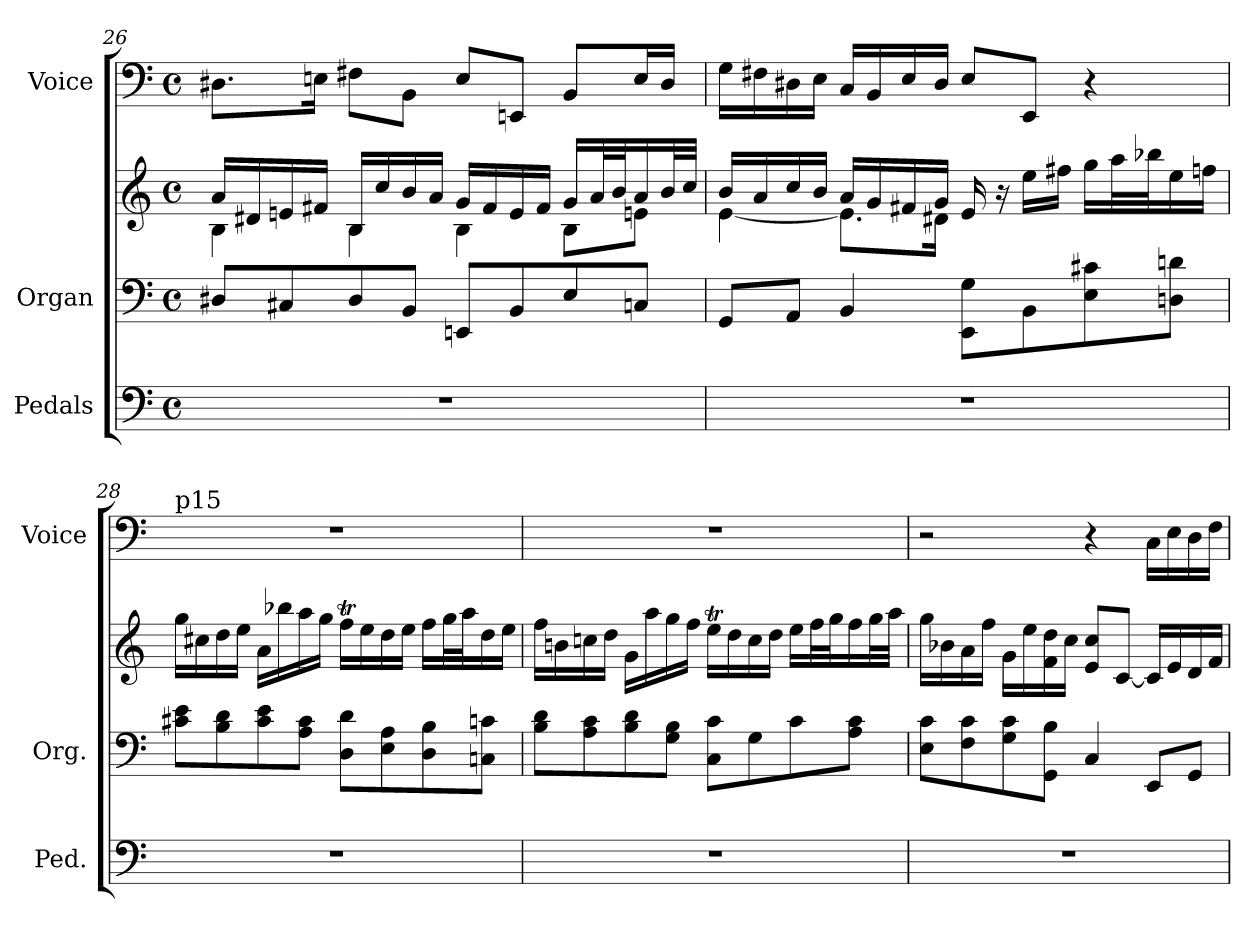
**kern	**kern	**kern	**kern
*part3	*part2	*part2	*part1
*staff4	*staff3	*staff2	*staff1
*I"Pedals	*I"Organ	*	*I"Voice
*I'Ped.	*I'Org.	*	*I'Voice
!!LO:LB:g=z
*clefF4	*clefF4	*clefG2	*clefF4
*k[]	*k[]	*k[]	*k[]
*C:	*C:	*C:	*C:
*M4/4	*M4/4	*M4/4	*M4/4
*met(c)	*met(c)	*met(c)	*met(c)
=26	=26	=26	=26
*	*	*^	*
1r	8D#Xi/L	16ai/LL	4Bi\	8.D#Xi\L
.	.	16d#Xi/	.	.
.	8C#Xi/	16eni/	.	.
.	.	16f#Xi/JJ	.	16Eni\Jk
.	8D#i/	16Bi/LL	4Bi\	8F#Xi\L
.	.	16cci/	.	.
.	8BBi/J	16bi/	.	8BBi\J
.	.	16ai/JJ	.	.
.	8EEni/L	16gi/LL	4Bi\	8Ei/L
.	.	16f#i/	.	.
.	8BBi/	16ei/	.	8EEni/J
.	.	16f#i/JJ	.	.
.	8Ei/	16gi/LL	8Bi\L	8BBi/L
.	.	32ai/L	.	.
.	.	32bi/J	.	.
.	8Cni/J	16ai/	8eni\J	16Ei/L
.	.	32bi/L	.	16D#i/JJ
.	.	32cci/JJJ	.	.
=27	=27	=27	=27	=27
1r	8GGi/L	16bi/LL	[<4ei\	16Gi\LL
.	.	16ai/	.	16F#Xi\
.	8AAi/J	16cci/	.	16D#Xi\
.	.	16bi/JJ	.	16Ei\JJ
.	4BBi/	16ai/LL	8.ei\L]	16Ci/LL
.	.	16gi/	.	16BBi/
.	.	16f#Xi/	.	16Ei/
.	.	16gi/JJ	16d#Xi\Jk	16D#i/JJ
.	8EEi\ 8GiL	16ei/	8ryy	8Ei/L
.	.	16r	.	.
.	8BBi\	16eei\LL	8ryy	8EEi/J
.	.	16ff#Xi\JJ	.	.
.	8Ei\ 8c#Xi	16ggi\LL	4ryy	4r
.	.	32aai\L	.	.
.	.	32bb-Xi\J	.	.
.	8Dni\ 8dniJ	16eei\	.	.
.	.	16ffni\JJ	.	.
*	*	*v	*v	*
!!LO:LB:g=z
=28	=28	=28	=28
!	!	!	!LO:TX:a:t=p15
1r	8c#Xi\ 8eiL	16ggi\LL	1r
.	.	16cc#Xi\	.
.	8Bi\ 8di	16ddi\	.
.	.	16eei\JJ	.
.	8c#i\ 8ei	16ai\LL	.
.	.	16bb-Xi\	.
.	8Ai\ 8c#iJ	16aai\	.
.	.	16ggi\JJ	.
.	8Di\ 8diL	16ffTi\LL	.
.	.	16eei\	.
.	8Ei\ 8Ai	16ddi\	.
.	.	16eei\JJ	.
.	8Di\ 8Bi	16ffi\LL	.
.	.	32ggi\L	.
.	.	32aai\J	.
.	8Cni\ 8cniJ	16ddi\	.
.	.	16eei\JJ	.
=29	=29	=29	=29
1r	8Bi\ 8diL	16ffi\LL	1r
.	.	16bni\	.
.	8Ai\ 8ci	16ccni\	.
.	.	16ddi\JJ	.
.	8Bi\ 8di	16gi\LL	.
.	.	16aai\	.
.	8Gi\ 8BiJ	16ggi\	.
.	.	16ffi\JJ	.
.	8Ci\ 8ciL	16eeti\LL	.
.	.	16ddi\	.
.	8Gi\	16cci\	.
.	.	16ddi\JJ	.
.	8ci\	16eei\LL	.
.	.	32ffi\L	.
.	.	32ggi\J	.
.	8Ai\ 8ciJ	16ffi\	.
.	.	32ggi\L	.
.	.	32aai\JJJ	.
=30	=30	=30	=30
1r	8Ei\ 8ciL	16ggi\LL	2r
.	.	16b-Xi\	.
.	8Fi\ 8ci	16ai\	.
.	.	16ffi\JJ	.
.	8Gi\ 8ci	16gi\LL	.
.	.	16eei\	.
.	8GGi\ 8BiJ	16fi\ 16ddi	.
.	.	16cci\JJ	.
.	4Ci/	8ei/ 8cciL	4r
.	.	[<8ci/J	.
.	8EEi/L	16ci/LL]	16Ci\LL
.	.	16ei/	16Ei\
.	8GGi/J	16di/	16Di\
.	.	16fi/JJ	16Fi\JJ
=	=	=	=
*-	*-	*-	*-
